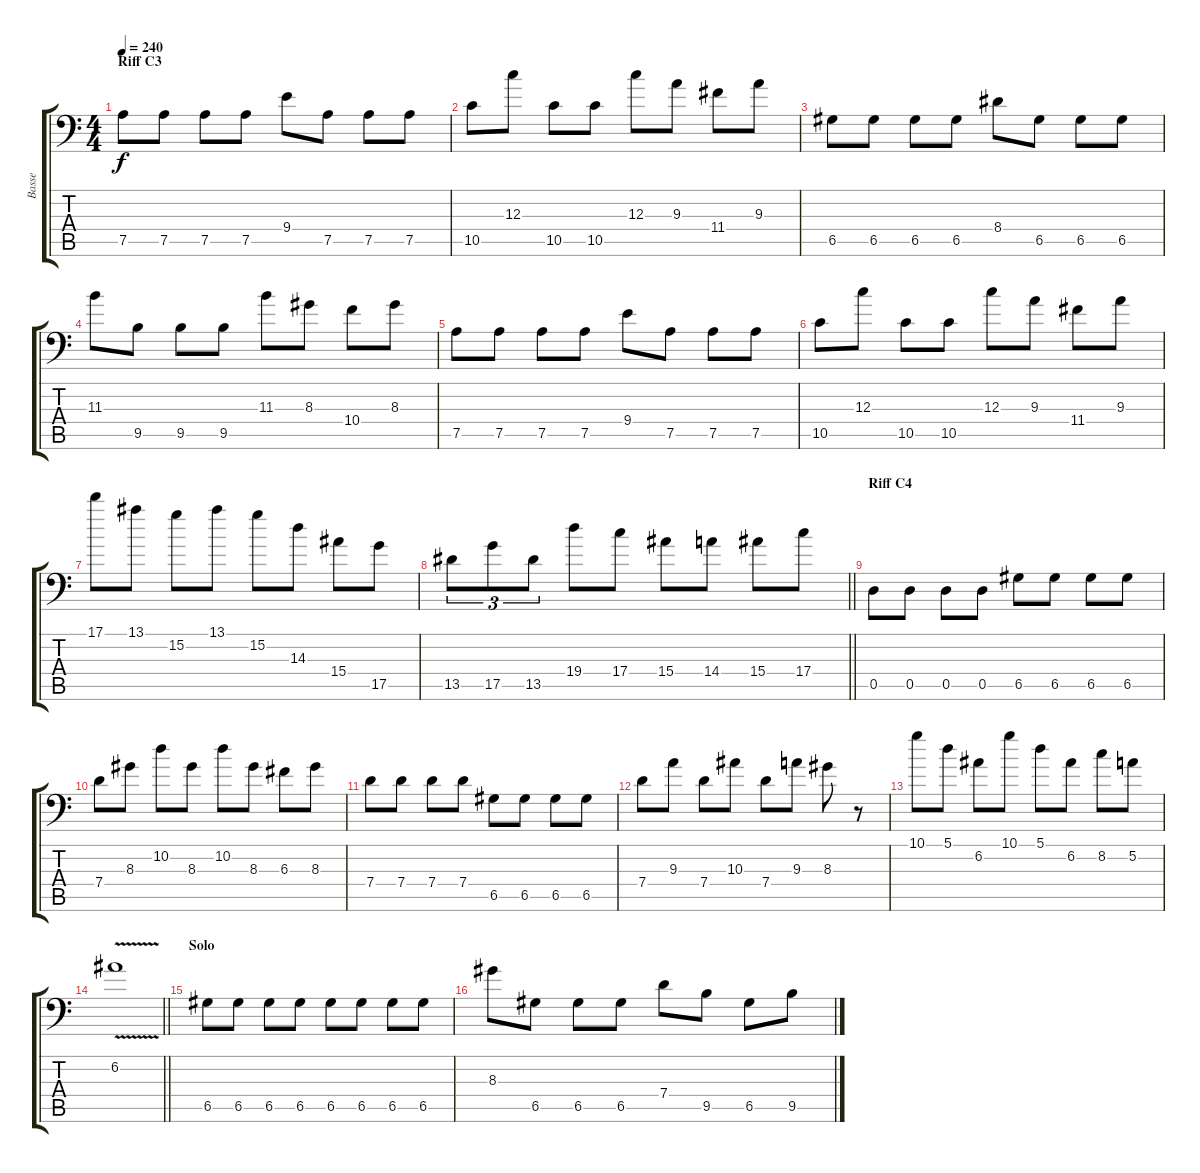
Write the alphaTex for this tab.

\track ("Basse" "Basse") {instrument electricbassfinger}
\staff {score tabs}
\tuning (A3 E3 C3 G2 D2 A1) {hide}
\ts (4 4)
\section ("" "Riff C3")
\tempo 240
\clef f4
\ks c
7.5.8{dy f} 7.5.8 7.5.8 7.5.8 9.4.8 7.5.8 7.5.8 7.5.8 |
10.5.8 12.3.8 10.5.8 10.5.8 12.3.8 9.3.8 11.4.8 9.3.8 |
6.5.8 6.5.8 6.5.8 6.5.8 8.4.8 6.5.8 6.5.8 6.5.8 |
11.3.8 9.5.8 9.5.8 9.5.8 11.3.8 8.3.8 10.4.8 8.3.8 |
7.5.8 7.5.8 7.5.8 7.5.8 9.4.8 7.5.8 7.5.8 7.5.8 |
10.5.8 12.3.8 10.5.8 10.5.8 12.3.8 9.3.8 11.4.8 9.3.8 |
17.1.8 13.1.8 15.2.8 13.1.8 15.2.8 14.3.8 15.4.8 17.5.8 |
\barLineRight lightlight
13.5.8{tu (3 2)} 17.5.8{tu (3 2)} 13.5.8{tu (3 2)} 19.4.8 17.4.8 15.4.8 14.4.8 15.4.8 17.4.8 |
\section ("" "Riff C4")
0.5.8 0.5.8 0.5.8 0.5.8 6.5.8 6.5.8 6.5.8 6.5.8 |
7.4.8 8.3.8 10.2.8 8.3.8 10.2.8 8.3.8 6.3.8 8.3.8 |
7.4.8 7.4.8 7.4.8 7.4.8 6.5.8 6.5.8 6.5.8 6.5.8 |
7.4.8 9.3.8 7.4.8 10.3.8 7.4.8 9.3.8 8.3.8 r.8 |
10.1.8 5.1.8 6.2.8 10.1.8 5.1.8 6.2.8 8.2.8 5.2.8 |
\barLineRight lightlight
6.2{v}.1 |
\section ("" "Solo")
6.5.8 6.5.8 6.5.8 6.5.8 6.5.8 6.5.8 6.5.8 6.5.8 |
8.3.8 6.5.8 6.5.8 6.5.8 7.4.8 9.5.8 6.5.8 9.5.8
